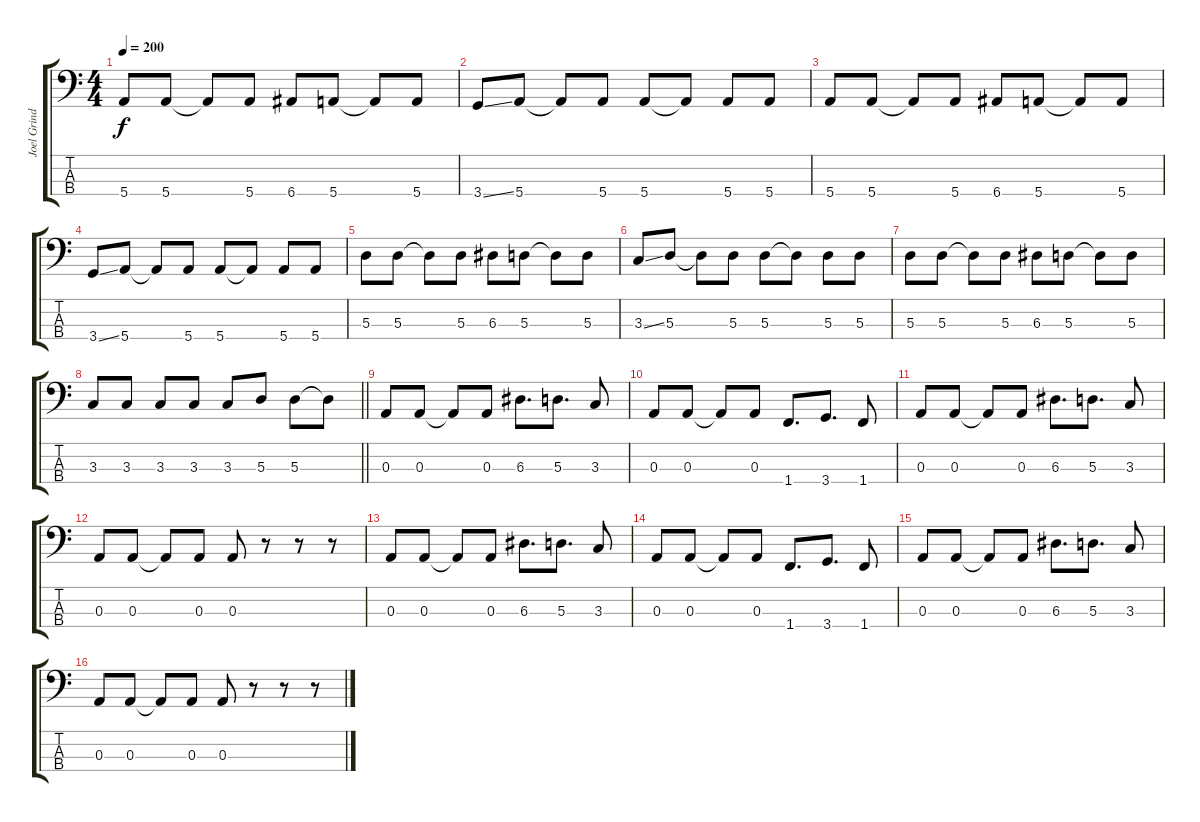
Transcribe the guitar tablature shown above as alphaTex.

\track ("Joel Grind (bass)" "Joel Grind") {instrument electricbasspick}
\staff {score tabs}
\tuning (G2 D2 A1 E1) {hide}
\ts (4 4)
\tempo 200
\clef f4
\ks c
5.4.8{dy f} 5.4.8 5.4{t}.8 5.4.8 6.4.8 5.4.8 5.4{t}.8 5.4.8 |
3.4{ss}.8 5.4.8 5.4{t}.8 5.4.8 5.4.8 5.4{t}.8 5.4.8 5.4.8 |
5.4.8 5.4.8 5.4{t}.8 5.4.8 6.4.8 5.4.8 5.4{t}.8 5.4.8 |
3.4{ss}.8 5.4.8 5.4{t}.8 5.4.8 5.4.8 5.4{t}.8 5.4.8 5.4.8 |
5.3.8 5.3.8 5.3{t}.8 5.3.8 6.3.8 5.3.8 5.3{t}.8 5.3.8 |
3.3{ss}.8 5.3.8 5.3{t}.8 5.3.8 5.3.8 5.3{t}.8 5.3.8 5.3.8 |
5.3.8 5.3.8 5.3{t}.8 5.3.8 6.3.8 5.3.8 5.3{t}.8 5.3.8 |
\barLineRight lightlight
3.3.8 3.3.8 3.3.8 3.3.8 3.3.8 5.3.8 5.3.8 5.3{t}.8 |
0.3.8 0.3.8 0.3{t}.8 0.3.8 6.3.8{d} 5.3.8{d} 3.3.8 |
0.3.8 0.3.8 0.3{t}.8 0.3.8 1.4.8{d} 3.4.8{d} 1.4.8 |
0.3.8 0.3.8 0.3{t}.8 0.3.8 6.3.8{d} 5.3.8{d} 3.3.8 |
0.3.8 0.3.8 0.3{t}.8 0.3.8 0.3.8 r.8 r.8 r.8 |
0.3.8 0.3.8 0.3{t}.8 0.3.8 6.3.8{d} 5.3.8{d} 3.3.8 |
0.3.8 0.3.8 0.3{t}.8 0.3.8 1.4.8{d} 3.4.8{d} 1.4.8 |
0.3.8 0.3.8 0.3{t}.8 0.3.8 6.3.8{d} 5.3.8{d} 3.3.8 |
0.3.8 0.3.8 0.3{t}.8 0.3.8 0.3.8 r.8 r.8 r.8
